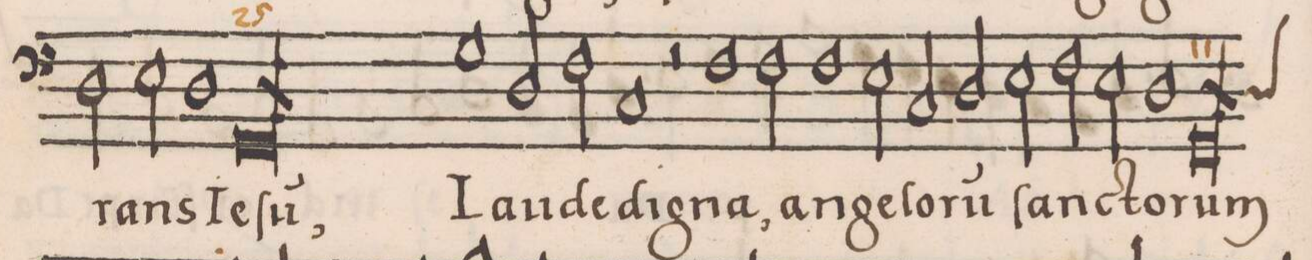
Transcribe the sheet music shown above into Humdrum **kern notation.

**kern	**text
*I"BASSVS	*
*clefF4	*
*k[]	*
*met(c)	*
*M2/1	*
2D\	-rans
2E\	.
1D	Ie-
=13	=13
0GGl	-ſu(m),
=14	=14
1G	Lau-
2D/	-de
2F\	di-
=15	=15
1C	-gna,
2r	.
1F	an-
=16	=16
2F\	-ge-
1F	-lo-
=17	=17
2E\	.
2C/	.
2D/	-ru(m)
2E\	ſan-
=18	=18
2F\	.
2E\	-cto-
1D	.
=19	=19
*custos:D	*
0GGl	-rum
*clefF3	*
=20	=20
*-	*-
